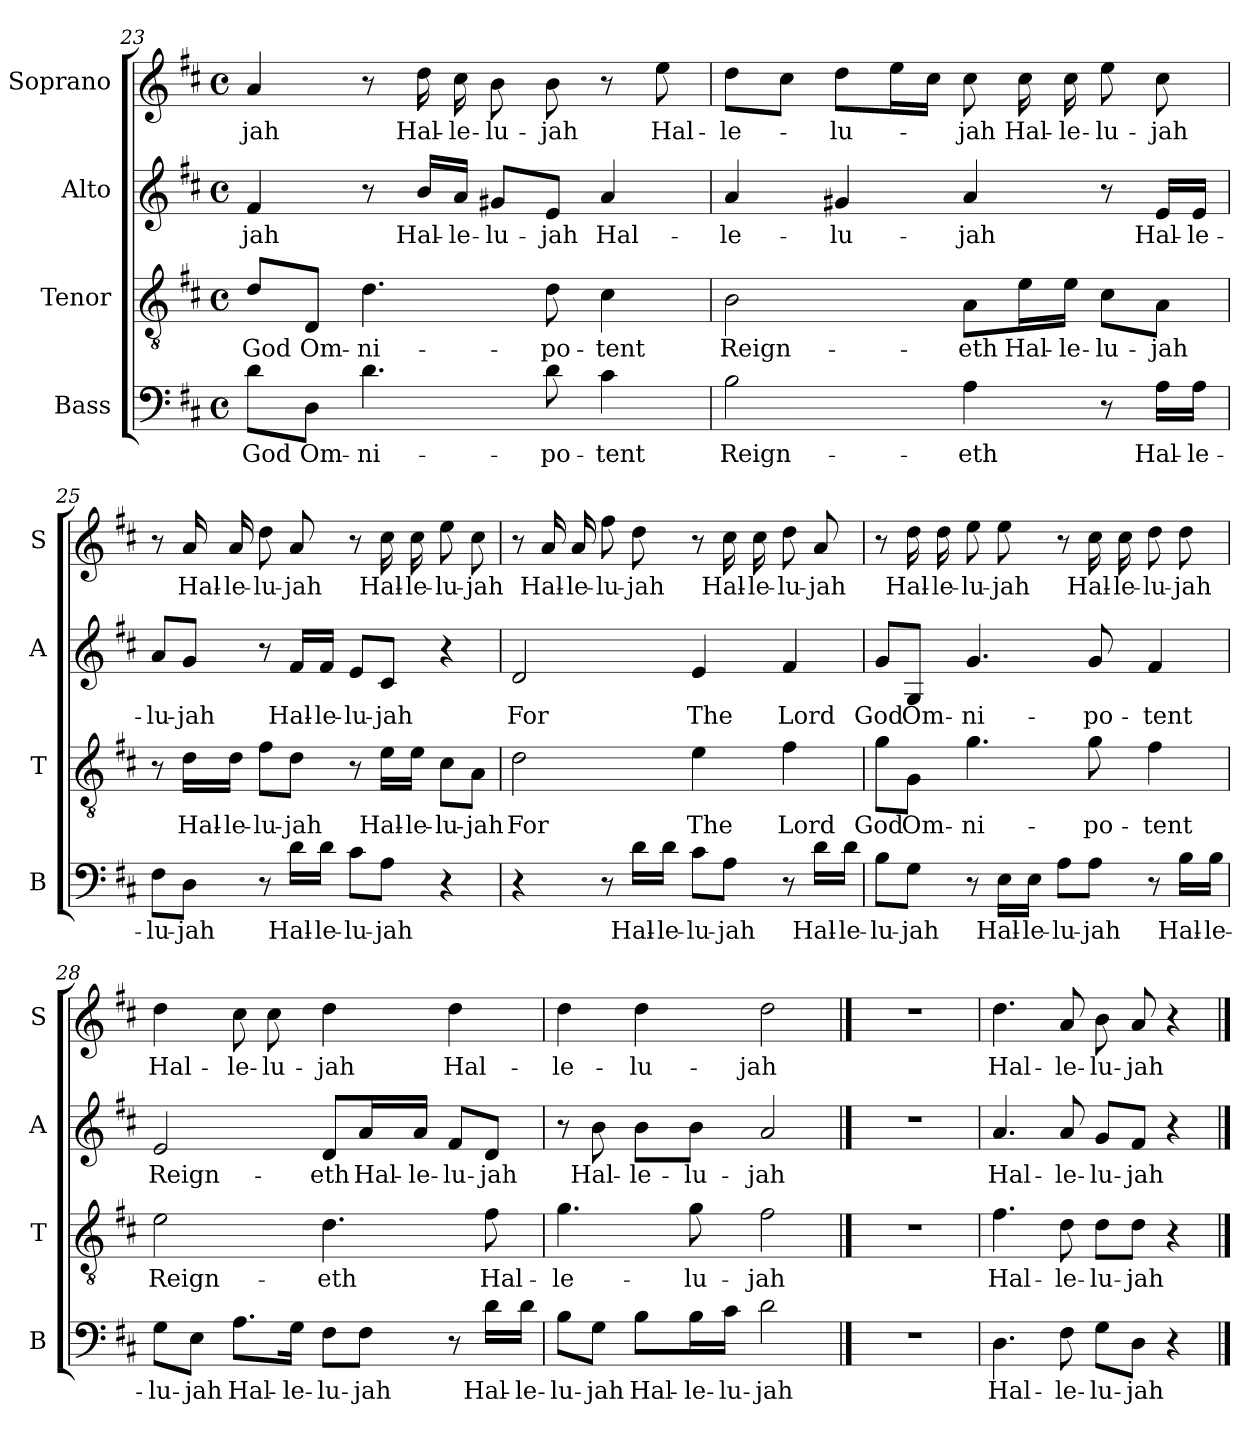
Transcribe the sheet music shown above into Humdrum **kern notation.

**kern	**text	**kern	**text	**kern	**text	**kern	**text
*part4	*part4	*part3	*part3	*part2	*part2	*part1	*part1
*staff4	*staff4	*staff3	*staff3	*staff2	*staff2	*staff1	*staff1
*I"Bass	*	*I"Tenor	*	*I"Alto	*	*I"Soprano	*
*I'B	*	*I'T	*	*I'A	*	*I'S	*
*clefF4	*	*clefGv2	*	*clefG2	*	*clefG2	*
*k[f#c#]	*	*k[f#c#]	*	*k[f#c#]	*	*k[f#c#]	*
*D:	*	*D:	*	*D:	*	*D:	*
*M4/4	*	*M4/4	*	*M4/4	*	*M4/4	*
*met(c)	*	*met(c)	*	*met(c)	*	*met(c)	*
=23	=23	=23	=23	=23	=23	=23	=23
!	!LO:LY:b	!	!LO:LY:b	!	!LO:LY:b	!	!LO:LY:b
8d\L	God	8d/L	God	4f#/	-jah	4a/	-jah
!	!LO:LY:b	!	!LO:LY:b	!	!	!	!
8D\J	Om-	8D/J	Om-	.	.	.	.
!	!LO:LY:b	!	!LO:LY:b	!	!	!	!
4.d\	-ni-	4.d\	-ni-	8r	.	8r	.
!	!	!	!	!	!LO:LY:b	!	!LO:LY:b
.	.	.	.	16b/LL	Hal-	16dd\	Hal-
!	!	!	!	!	!LO:LY:b	!	!LO:LY:b
.	.	.	.	16a/JJ	-le-	16cc#\	-le-
!	!	!	!	!	!LO:LY:b	!	!LO:LY:b
.	.	.	.	8g#X/L	-lu-	8b\	-lu-
!	!LO:LY:b	!	!LO:LY:b	!	!LO:LY:b	!	!LO:LY:b
8d\	-po-	8d\	-po-	8e/J	-jah	8b\	-jah
!	!LO:LY:b	!	!LO:LY:b	!	!LO:LY:b	!	!
4c#\	-tent	4c#\	-tent	4a/	Hal-	8r	.
!	!	!	!	!	!	!	!LO:LY:b
.	.	.	.	.	.	8ee\	Hal-
=24	=24	=24	=24	=24	=24	=24	=24
!	!LO:LY:b	!	!LO:LY:b	!	!LO:LY:b	!	!LO:LY:b
2B\	Reign-	2B\	Reign-	4a/	-le-	8dd\L	-le-
.	.	.	.	.	.	8cc#\J	.
!	!	!	!	!	!LO:LY:b	!	!LO:LY:b
.	.	.	.	4g#X/	-lu-	8dd\L	-lu-
.	.	.	.	.	.	16ee\L	.
.	.	.	.	.	.	16cc#\JJ	.
!	!LO:LY:b	!	!LO:LY:b	!	!LO:LY:b	!	!LO:LY:b
4A\	-eth	8A\L	-eth	4a/	-jah	8cc#\	-jah
!	!	!	!LO:LY:b	!	!	!	!LO:LY:b
.	.	16e\L	Hal-	.	.	16cc#\	Hal-
!	!	!	!LO:LY:b	!	!	!	!LO:LY:b
.	.	16e\JJ	-le-	.	.	16cc#\	-le-
!	!	!	!LO:LY:b	!	!	!	!LO:LY:b
8r	.	8c#\L	-lu-	8r	.	8ee\	-lu-
!	!LO:LY:b	!	!LO:LY:b	!	!LO:LY:b	!	!LO:LY:b
16A\LL	Hal-	8A\J	-jah	16e/LL	Hal-	8cc#\	-jah
!	!LO:LY:b	!	!	!	!LO:LY:b	!	!
16A\JJ	-le-	.	.	16e/JJ	-le-	.	.
!!LO:PB:g=z
=25	=25	=25	=25	=25	=25	=25	=25
!	!LO:LY:b	!	!	!	!LO:LY:b	!	!
8F#\L	-lu-	8r	.	8a/L	-lu-	8r	.
!	!LO:LY:b	!	!LO:LY:b	!	!LO:LY:b	!	!LO:LY:b
8D\J	-jah	16d\LL	Hal-	8g/J	-jah	16a/	Hal-
!	!	!	!LO:LY:b	!	!	!	!LO:LY:b
.	.	16d\JJ	-le-	.	.	16a/	-le-
!	!	!	!LO:LY:b	!	!	!	!LO:LY:b
8r	.	8f#\L	-lu-	8r	.	8dd\	-lu-
!	!LO:LY:b	!	!LO:LY:b	!	!LO:LY:b	!	!LO:LY:b
16d\LL	Hal-	8d\J	-jah	16f#/LL	Hal-	8a/	-jah
!	!LO:LY:b	!	!	!	!LO:LY:b	!	!
16d\JJ	-le-	.	.	16f#/JJ	-le-	.	.
!	!LO:LY:b	!	!	!	!LO:LY:b	!	!
8c#\L	-lu-	8r	.	8e/L	-lu-	8r	.
!	!LO:LY:b	!	!LO:LY:b	!	!LO:LY:b	!	!LO:LY:b
8A\J	-jah	16e\LL	Hal-	8c#/J	-jah	16cc#\	Hal-
!	!	!	!LO:LY:b	!	!	!	!LO:LY:b
.	.	16e\JJ	-le-	.	.	16cc#\	-le-
!	!	!	!LO:LY:b	!	!	!	!LO:LY:b
4r	.	8c#\L	-lu-	4r	.	8ee\	-lu-
!	!	!	!LO:LY:b	!	!	!	!LO:LY:b
.	.	8A\J	-jah	.	.	8cc#\	-jah
=26	=26	=26	=26	=26	=26	=26	=26
!	!	!	!LO:LY:b	!	!LO:LY:b	!	!
4r	.	2d\	For	2d/	For	8r	.
!	!	!	!	!	!	!	!LO:LY:b
.	.	.	.	.	.	16a/	Hal-
!	!	!	!	!	!	!	!LO:LY:b
.	.	.	.	.	.	16a/	-le-
!	!	!	!	!	!	!	!LO:LY:b
8r	.	.	.	.	.	8ff#\	-lu-
!	!LO:LY:b	!	!	!	!	!	!LO:LY:b
16d\LL	Hal-	.	.	.	.	8dd\	-jah
!	!LO:LY:b	!	!	!	!	!	!
16d\JJ	-le-	.	.	.	.	.	.
!	!LO:LY:b	!	!LO:LY:b	!	!LO:LY:b	!	!
8c#\L	-lu-	4e\	The	4e/	The	8r	.
!	!LO:LY:b	!	!	!	!	!	!LO:LY:b
8A\J	-jah	.	.	.	.	16cc#\	Hal-
!	!	!	!	!	!	!	!LO:LY:b
.	.	.	.	.	.	16cc#\	-le-
!	!	!	!LO:LY:b	!	!LO:LY:b	!	!LO:LY:b
8r	.	4f#\	Lord	4f#/	Lord	8dd\	-lu-
!	!LO:LY:b	!	!	!	!	!	!LO:LY:b
16d\LL	Hal-	.	.	.	.	8a/	-jah
!	!LO:LY:b	!	!	!	!	!	!
16d\JJ	-le-	.	.	.	.	.	.
!!LO:LB:g=z
=27	=27	=27	=27	=27	=27	=27	=27
!	!LO:LY:b	!	!LO:LY:b	!	!LO:LY:b	!	!
8B\L	-lu-	8g\L	God	8g/L	God	8r	.
!	!LO:LY:b	!	!LO:LY:b	!	!LO:LY:b	!	!LO:LY:b
8G\J	-jah	8G\J	Om-	8G/J	Om-	16dd\	Hal-
!	!	!	!	!	!	!	!LO:LY:b
.	.	.	.	.	.	16dd\	-le-
!	!	!	!LO:LY:b	!	!LO:LY:b	!	!LO:LY:b
8r	.	4.g\	-ni-	4.g/	-ni-	8ee\	-lu-
!	!LO:LY:b	!	!	!	!	!	!LO:LY:b
16E\LL	Hal-	.	.	.	.	8ee\	-jah
!	!LO:LY:b	!	!	!	!	!	!
16E\JJ	-le-	.	.	.	.	.	.
!	!LO:LY:b	!	!	!	!	!	!
8A\L	-lu-	.	.	.	.	8r	.
!	!LO:LY:b	!	!LO:LY:b	!	!LO:LY:b	!	!LO:LY:b
8A\J	-jah	8g\	-po-	8g/	-po-	16cc#\	Hal-
!	!	!	!	!	!	!	!LO:LY:b
.	.	.	.	.	.	16cc#\	-le-
!	!	!	!LO:LY:b	!	!LO:LY:b	!	!LO:LY:b
8r	.	4f#\	-tent	4f#/	-tent	8dd\	-lu-
!	!LO:LY:b	!	!	!	!	!	!LO:LY:b
16B\LL	Hal-	.	.	.	.	8dd\	-jah
!	!LO:LY:b	!	!	!	!	!	!
16B\JJ	-le-	.	.	.	.	.	.
!!LO:LB:g=z
=28	=28	=28	=28	=28	=28	=28	=28
!	!LO:LY:b	!	!LO:LY:b	!	!LO:LY:b	!	!LO:LY:b
8G\L	-lu-	2e\	Reign-	2e/	Reign-	4dd\	Hal-
!	!LO:LY:b	!	!	!	!	!	!
8E\J	-jah	.	.	.	.	.	.
!	!LO:LY:b	!	!	!	!	!	!LO:LY:b
8.A\L	Hal-	.	.	.	.	8cc#\	-le-
!	!	!	!	!	!	!	!LO:LY:b
.	.	.	.	.	.	8cc#\	-lu-
!	!LO:LY:b	!	!	!	!	!	!
16G\Jk	-le-	.	.	.	.	.	.
!	!LO:LY:b	!	!LO:LY:b	!	!LO:LY:b	!	!LO:LY:b
8F#\L	-lu-	4.d\	-eth	8d/L	-eth	4dd\	-jah
!	!LO:LY:b	!	!	!	!LO:LY:b	!	!
8F#\J	-jah	.	.	16a/L	Hal-	.	.
!	!	!	!	!	!LO:LY:b	!	!
.	.	.	.	16a/JJ	-le-	.	.
!	!	!	!	!	!LO:LY:b	!	!LO:LY:b
8r	.	.	.	8f#/L	-lu-	4dd\	Hal-
!	!LO:LY:b	!	!LO:LY:b	!	!LO:LY:b	!	!
16d\LL	Hal-	8f#\	Hal-	8d/J	-jah	.	.
!	!LO:LY:b	!	!	!	!	!	!
16d\JJ	-le-	.	.	.	.	.	.
=29	=29	=29	=29	=29	=29	=29	=29
!	!LO:LY:b	!	!LO:LY:b	!	!	!	!LO:LY:b
8B\L	-lu-	4.g\	-le-	8r	.	4dd\	-le-
!	!LO:LY:b	!	!	!	!LO:LY:b	!	!
8G\J	-jah	.	.	8b\	Hal-	.	.
!	!LO:LY:b	!	!	!	!LO:LY:b	!	!LO:LY:b
8B\L	Hal-	.	.	8b\L	-le-	4dd\	-lu-
!	!LO:LY:b	!	!LO:LY:b	!	!LO:LY:b	!	!
16B\L	-le-	8g\	-lu-	8b\J	-lu-	.	.
!	!LO:LY:b	!	!	!	!	!	!
16c#\JJ	-lu-	.	.	.	.	.	.
!	!LO:LY:b	!	!LO:LY:b	!	!LO:LY:b	!	!LO:LY:b
2d\	-jah	2f#\	-jah	2a/	-jah	2dd\	-jah
!!LO:PB:g=z
==30	==30	==30	==30	==30	==30	==30	==30
1r	.	1r	.	1r	.	1r	.
=31	=31	=31	=31	=31	=31	=31	=31
!	!LO:LY:b	!	!LO:LY:b	!	!LO:LY:b	!	!LO:LY:b
4.D\	Hal-	4.f#\	Hal-	4.a/	Hal-	4.dd\	Hal-
!	!LO:LY:b	!	!LO:LY:b	!	!LO:LY:b	!	!LO:LY:b
8F#\	-le-	8d\	-le-	8a/	-le-	8a/	-le-
!	!LO:LY:b	!	!LO:LY:b	!	!LO:LY:b	!	!LO:LY:b
8G\L	-lu-	8d\L	-lu-	8g/L	-lu-	8b\	-lu-
!	!LO:LY:b	!	!LO:LY:b	!	!LO:LY:b	!	!LO:LY:b
8D\J	-jah	8d\J	-jah	8f#/J	-jah	8a/	-jah
4r	.	4r	.	4r	.	4r	.
==	==	==	==	==	==	==	==
*-	*-	*-	*-	*-	*-	*-	*-
